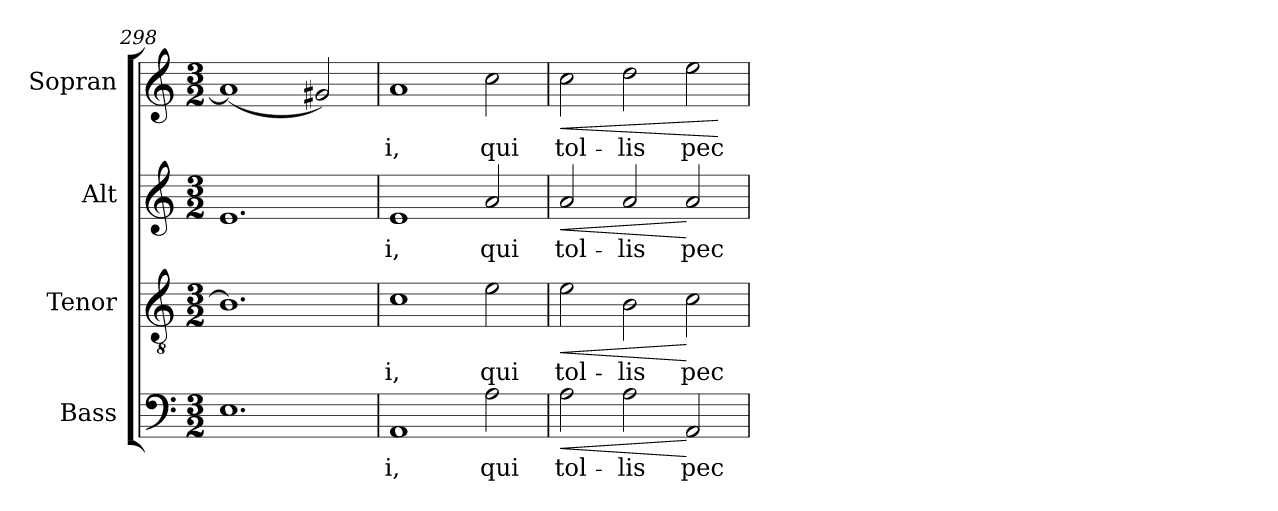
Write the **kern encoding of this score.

**kern	**text	**dynam	**kern	**text	**dynam	**kern	**text	**dynam	**kern	**text	**dynam
*part4	*part4	*part4	*part3	*part3	*part3	*part2	*part2	*part2	*part1	*part1	*part1
*staff4	*staff4	*staff4	*staff3	*staff3	*staff3	*staff2	*staff2	*staff2	*staff1	*staff1	*staff1
*I"Bass	*	*	*I"Tenor	*	*	*I"Alt	*	*	*I"Sopran	*	*
*I'B.	*	*	*I'T.	*	*	*I'A.	*	*	*I'S.	*	*
*clefF4	*	*	*clefGv2	*	*	*clefG2	*	*	*clefG2	*	*
*k[]	*	*	*k[]	*	*	*k[]	*	*	*k[]	*	*
*C:	*	*	*C:	*	*	*C:	*	*	*C:	*	*
*M3/2	*	*	*M3/2	*	*	*M3/2	*	*	*M3/2	*	*
=298	=298	=298	=298	=298	=298	=298	=298	=298	=298	=298	=298
1.E	.	.	1.B]	.	.	1.e	.	.	(<1a]	.	.
.	.	.	.	.	.	.	.	.	2g#X/)	.	.
=299	=299	=299	=299	=299	=299	=299	=299	=299	=299	=299	=299
!	!LO:LY:b	!	!	!LO:LY:b	!	!	!LO:LY:b	!	!	!LO:LY:b	!
1AA	-i,	.	1c	-i,	.	1e	-i,	.	1a	-i,	.
!	!LO:LY:b	!	!	!LO:LY:b	!	!	!LO:LY:b	!	!	!LO:LY:b	!
2A\	qui	.	2e\	qui	.	2a/	qui	.	2cc\	qui	.
=300	=300	=300	=300	=300	=300	=300	=300	=300	=300	=300	=300
!	!LO:LY:b	!LO:HP:b	!	!LO:LY:b	!LO:HP:b	!	!LO:LY:b	!LO:HP:b	!	!LO:LY:b	!LO:HP:b
2A\	tol-	<	2e\	tol-	<	2a/	tol-	<	2cc\	tol-	<
!	!LO:LY:b	!	!	!LO:LY:b	!	!	!LO:LY:b	!	!	!LO:LY:b	!
2A\	-lis	.	2B\	-lis	.	2a/	-lis	.	2dd\	-lis	.
!	!LO:LY:b	!	!	!LO:LY:b	!	!	!LO:LY:b	!	!	!LO:LY:b	!
2AA/	pec-	[	2c\	pec-	[	2a/	pec-	[	2ee\	pec-	.
.	.	.	.	.	.	.	.	.	.	.	[
=	=	=	=	=	=	=	=	=	=	=	=
*-	*-	*-	*-	*-	*-	*-	*-	*-	*-	*-	*-
